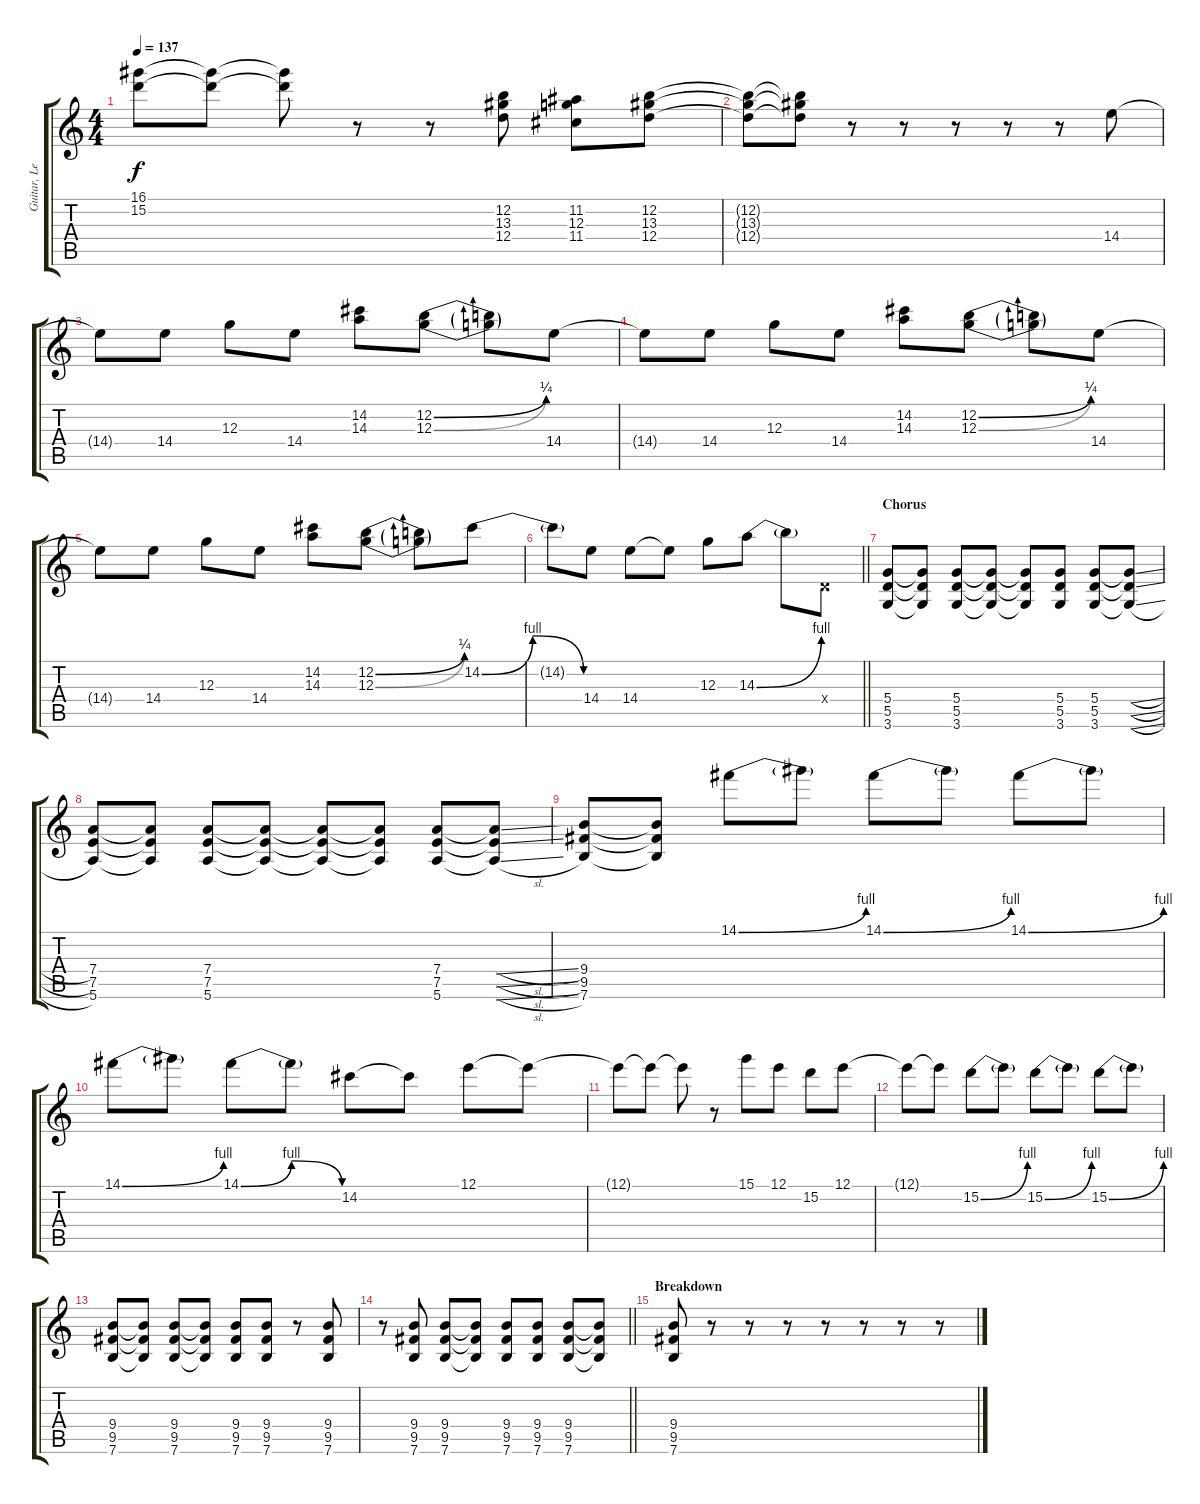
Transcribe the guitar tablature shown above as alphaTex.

\track ("Guitar, Lead" "Guitar, Le") {instrument distortionguitar}
\staff {score tabs}
\tuning (E4 B3 G3 D3 A2 E2) {hide}
\ts (4 4)
\tempo 137
\clef g2
\ks c
(16.1{t} 15.2{t}).8{dy f} (16.1{t} 15.2{t}).8 (16.1{t} 15.2{t}).8 r.8 r.8 (12.2 13.3 12.4).8 (11.2 12.3 11.4).8 (12.2 13.3 12.4).8 |
(12.2{t} 13.3{t} 12.4{t}).8 (12.2{t} 13.3{t} 12.4{t}).8 r.8 r.8 r.8 r.8 r.8 14.4.8 |
14.4{t}.8 14.4.8 12.3.8 14.4.8 (14.2 14.3).8 (12.2{be (bend 0 0 60 1)} 12.3{be (bend 0 0 60 1)}).8 (12.2{t} 12.3{t}).8 14.4.8 |
14.4{t}.8 14.4.8 12.3.8 14.4.8 (14.2 14.3).8 (12.2{be (bend 0 0 60 1)} 12.3{be (bend 0 0 60 1)}).8 (12.2{t} 12.3{t}).8 14.4.8 |
14.4{t}.8 14.4.8 12.3.8 14.4.8 (14.2 14.3).8 (12.2{be (bend 0 0 60 1)} 12.3{be (bend 0 0 60 1)}).8 (12.2{t} 12.3{t}).8 14.2{be (bendrelease 0 0 15 4 15 4 60 0)}.8 |
\barLineRight lightlight
14.2{t}.8 14.4.8 14.4.8 14.4{t}.8 12.3.8 14.3{be (bend 0 0 60 4)}.8 14.3{t}.8 0.4{x}.8 |
\section ("" "Chorus")
(5.4 5.5 3.6).8 (5.4{t} 5.5{t} 3.6{t}).8 (5.4 5.5 3.6).8 (5.4{t} 5.5{t} 3.6{t}).8 (5.4{t} 5.5{t} 3.6{t}).8 (5.4 5.5 3.6).8 (5.4 5.5 3.6).8 (5.4{sl t} 5.5{sl t} 3.6{sl t}).8 |
(7.4 7.5 5.6).8 (7.4{t} 7.5{t} 5.6{t}).8 (7.4 7.5 5.6).8 (7.4{t} 7.5{t} 5.6{t}).8 (7.4{t} 7.5{t} 5.6{t}).8 (7.4{t} 7.5{t} 5.6{t}).8 (7.4 7.5 5.6).8 (7.4{sl t} 7.5{sl t} 5.6{sl t}).8 |
(9.4 9.5 7.6).8 (9.4{t} 9.5{t} 7.6{t}).8 14.1{be (bend 0 0 60 4)}.8 14.1{t}.8 14.1{be (bend 0 0 60 4)}.8 14.1{t}.8 14.1{be (bend 0 0 60 4)}.8 14.1{t}.8 |
14.1{be (bend 0 0 60 4)}.8 14.1{t}.8 14.1{be (bendrelease 0 0 15 4 15 4 60 0)}.8 14.1{t}.8 14.2.8 14.2{t}.8 12.1.8 12.1{t}.8 |
12.1{t}.8 12.1{t}.8 12.1{t}.8 r.8 15.1.8 12.1.8 15.2.8 12.1.8 |
12.1{t}.8 12.1{t}.8 15.2{be (bend 0 0 60 4)}.8 15.2{t}.8 15.2{be (bend 0 0 60 4)}.8 15.2{t}.8 15.2{be (bend 0 0 60 4)}.8 15.2{t}.8 |
(9.4 9.5 7.6).8 (9.4{t} 9.5{t} 7.6{t}).8 (9.4 9.5 7.6).8 (9.4{t} 9.5{t} 7.6{t}).8 (9.4 9.5 7.6).8 (9.4 9.5 7.6).8 r.8 (9.4 9.5 7.6).8 |
\barLineRight lightlight
r.8 (9.4 9.5 7.6).8 (9.4 9.5 7.6).8 (9.4{t} 9.5{t} 7.6{t}).8 (9.4 9.5 7.6).8 (9.4 9.5 7.6).8 (9.4 9.5 7.6).8 (9.4{t} 9.5{t} 7.6{t}).8 |
\section ("" "Breakdown")
(9.4 9.5 7.6).8 r.8 r.8 r.8 r.8 r.8 r.8 r.8
